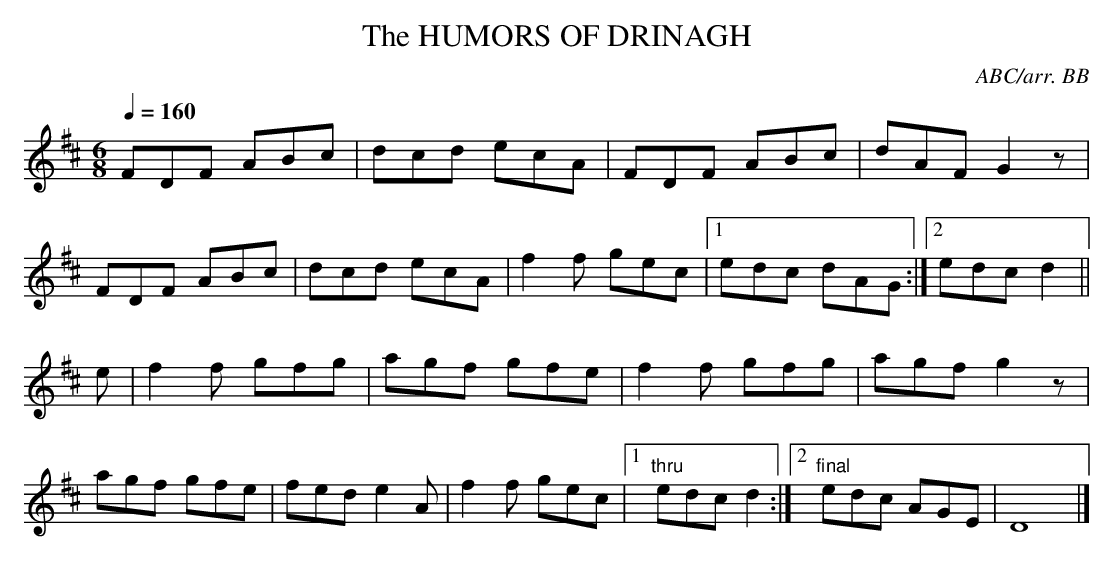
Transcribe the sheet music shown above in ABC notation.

X:1
T:HUMORS OF DRINAGH, The
C:ABC/arr. BB
M:6/8
L:1/8
Q:1/4=160
K:D
FDF ABc|dcd ecA|FDF ABc|dAF G2z|
FDF ABc|dcd ecA|f2f gec|1 edc dAG :|2 edc d2||
e|f2f gfg|agf gfe|f2f gfg|agf g2z|
agf gfe|fed e2A|f2f gec|1 "thru"edc d2 :|\
[2 "final"edc AGE|D8|]
